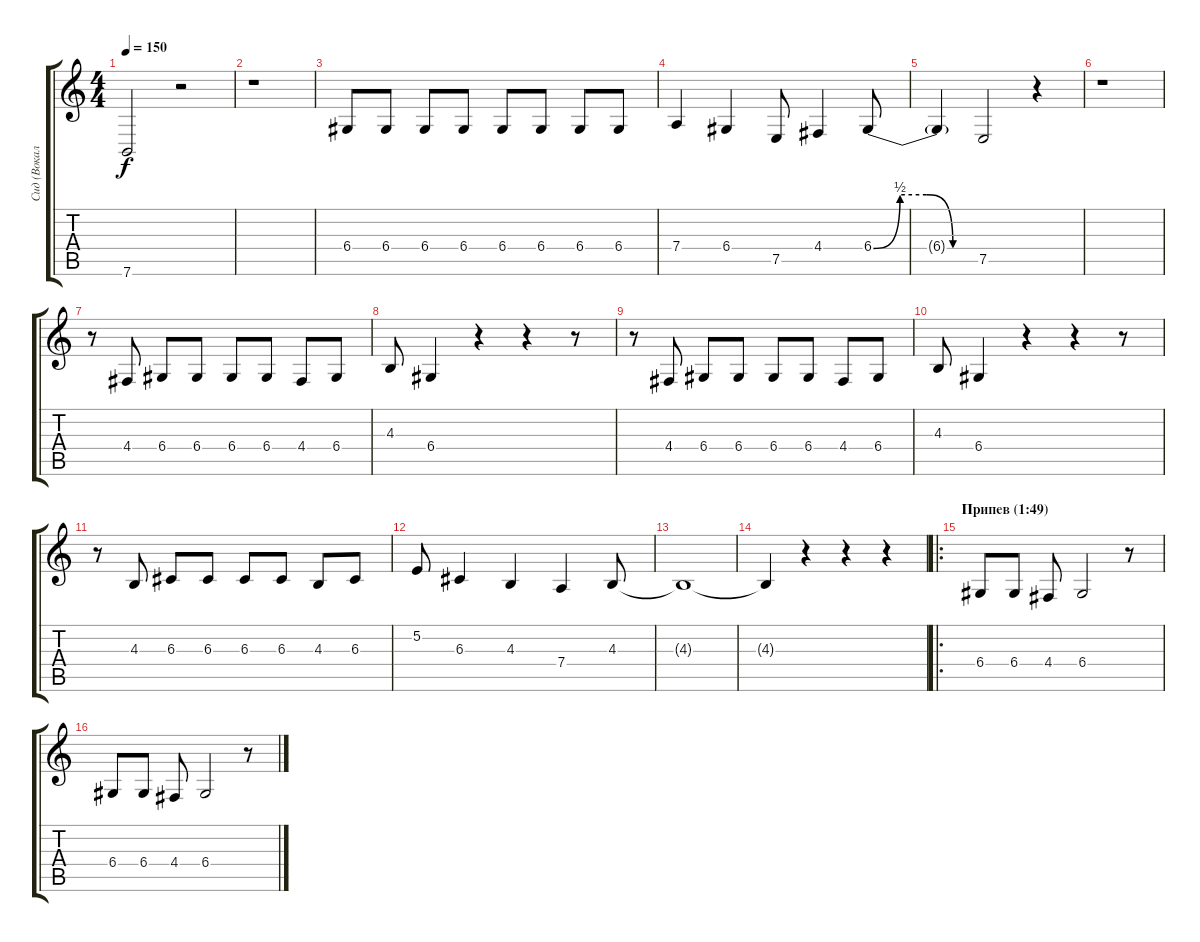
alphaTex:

\track ("Сид (Вокал)" "Сид (Вокал") {instrument clarinet}
\staff {score tabs}
\tuning (E4 B3 G3 D3 A2 E2) {hide}
\ts (4 4)
\tempo 150
\clef g2
\ks c
7.6{t}.2{dy f} r.2 |
r.1 |
6.4.8 6.4.8 6.4.8 6.4.8 6.4.8 6.4.8 6.4.8 6.4.8 |
7.4.4 6.4.4 7.5.8 4.4.4 6.4{be (custom 0 0 15 2 30 2 45 0 60 0)}.8 |
6.4{t}.4 7.5.2 r.4 |
r.1 |
r.8 4.4.8 6.4.8 6.4.8 6.4.8 6.4.8 4.4.8 6.4.8 |
4.3.8 6.4.4 r.4 r.4 r.8 |
r.8 4.4.8 6.4.8 6.4.8 6.4.8 6.4.8 4.4.8 6.4.8 |
4.3.8 6.4.4 r.4 r.4 r.8 |
r.8 4.3.8 6.3.8 6.3.8 6.3.8 6.3.8 4.3.8 6.3.8 |
5.2.8 6.3.4 4.3.4 7.4.4 4.3.8 |
4.3{t}.1 |
4.3{t}.4 r.4 r.4 r.4 |
\ro
\section ("" "Припев (1:49)")
6.4.8 6.4.8 4.4.8 6.4.2 r.8 |
6.4.8 6.4.8 4.4.8 6.4.2 r.8
